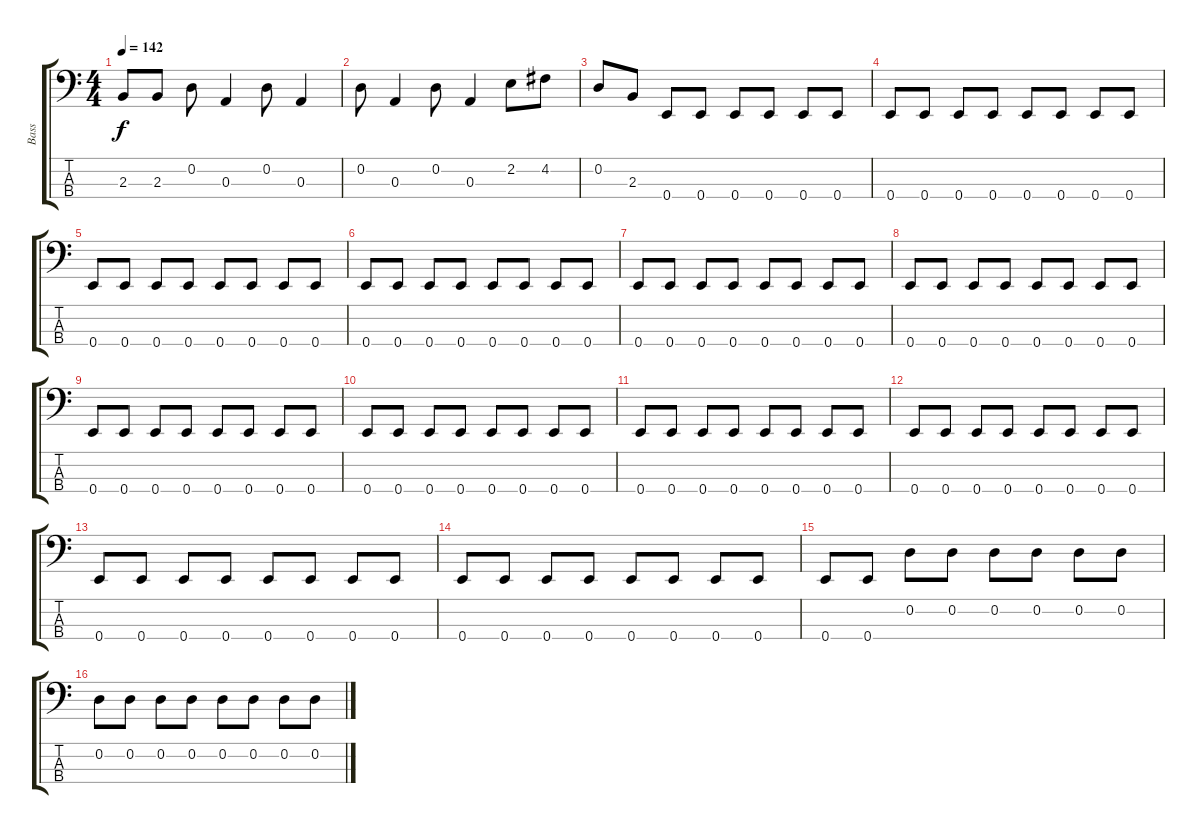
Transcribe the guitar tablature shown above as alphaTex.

\track ("Bass" "Bass") {instrument electricbassfinger}
\staff {score tabs}
\tuning (G2 D2 A1 E1) {hide}
\ts (4 4)
\tempo 142
\clef f4
\ks c
2.3.8{dy f} 2.3.8 0.2.8 0.3.4 0.2.8 0.3.4 |
0.2.8 0.3.4 0.2.8 0.3.4 2.2.8 4.2.8 |
0.2.8 2.3.8 0.4.8 0.4.8 0.4.8 0.4.8 0.4.8 0.4.8 |
0.4.8 0.4.8 0.4.8 0.4.8 0.4.8 0.4.8 0.4.8 0.4.8 |
0.4.8 0.4.8 0.4.8 0.4.8 0.4.8 0.4.8 0.4.8 0.4.8 |
0.4.8 0.4.8 0.4.8 0.4.8 0.4.8 0.4.8 0.4.8 0.4.8 |
0.4.8 0.4.8 0.4.8 0.4.8 0.4.8 0.4.8 0.4.8 0.4.8 |
0.4.8 0.4.8 0.4.8 0.4.8 0.4.8 0.4.8 0.4.8 0.4.8 |
0.4.8 0.4.8 0.4.8 0.4.8 0.4.8 0.4.8 0.4.8 0.4.8 |
0.4.8 0.4.8 0.4.8 0.4.8 0.4.8 0.4.8 0.4.8 0.4.8 |
0.4.8 0.4.8 0.4.8 0.4.8 0.4.8 0.4.8 0.4.8 0.4.8 |
0.4.8 0.4.8 0.4.8 0.4.8 0.4.8 0.4.8 0.4.8 0.4.8 |
0.4.8 0.4.8 0.4.8 0.4.8 0.4.8 0.4.8 0.4.8 0.4.8 |
0.4.8 0.4.8 0.4.8 0.4.8 0.4.8 0.4.8 0.4.8 0.4.8 |
0.4.8 0.4.8 0.2.8 0.2.8 0.2.8 0.2.8 0.2.8 0.2.8 |
0.2.8 0.2.8 0.2.8 0.2.8 0.2.8 0.2.8 0.2.8 0.2.8
